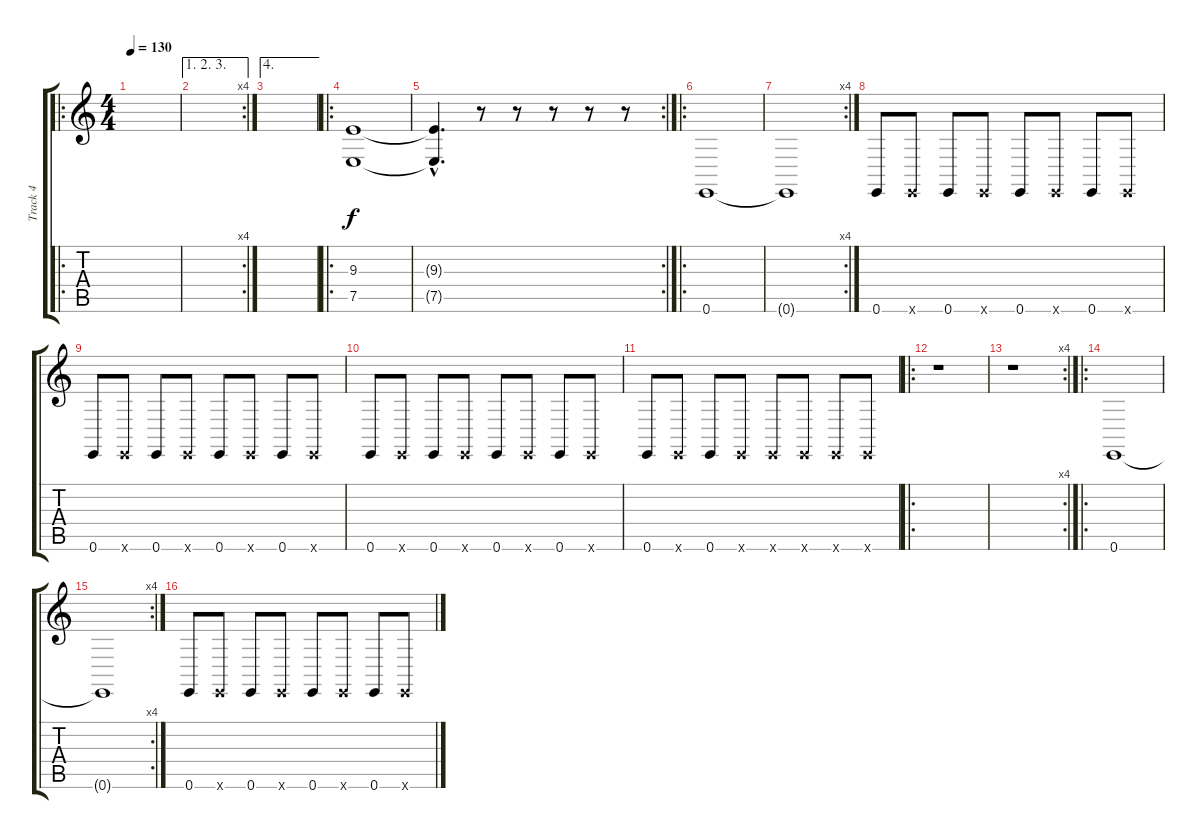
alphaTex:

\track ("Track 4" "Track 4") {instrument stringensemble1}
\staff {score tabs}
\tuning (E4 B3 G3 D3 A2 E2) {hide}
\ro
\ts (4 4)
\tempo 130
\clef g2
\ks c
|
\ae (1 2 3)
\rc 4
|
\ae 4
|
\ro
(9.3 7.5).1 |
\rc 2
(9.3{hac t} 7.5{hac t}).4{d} r.8 r.8 r.8 r.8 r.8 |
\ro
0.6.1 |
\rc 4
0.6{t}.1 |
0.6.8 0.6{x}.8 0.6.8 0.6{x}.8 0.6.8 0.6{x}.8 0.6.8 0.6{x}.8 |
0.6.8 0.6{x}.8 0.6.8 0.6{x}.8 0.6.8 0.6{x}.8 0.6.8 0.6{x}.8 |
0.6.8 0.6{x}.8 0.6.8 0.6{x}.8 0.6.8 0.6{x}.8 0.6.8 0.6{x}.8 |
0.6.8 0.6{x}.8 0.6.8 0.6{x}.8 0.6{x}.8 0.6{x}.8 0.6{x}.8 0.6{x}.8 |
\ro
r.1 |
\rc 4
r.1 |
\ro
0.6.1 |
\rc 4
0.6{t}.1 |
0.6.8 0.6{x}.8 0.6.8 0.6{x}.8 0.6.8 0.6{x}.8 0.6.8 0.6{x}.8
